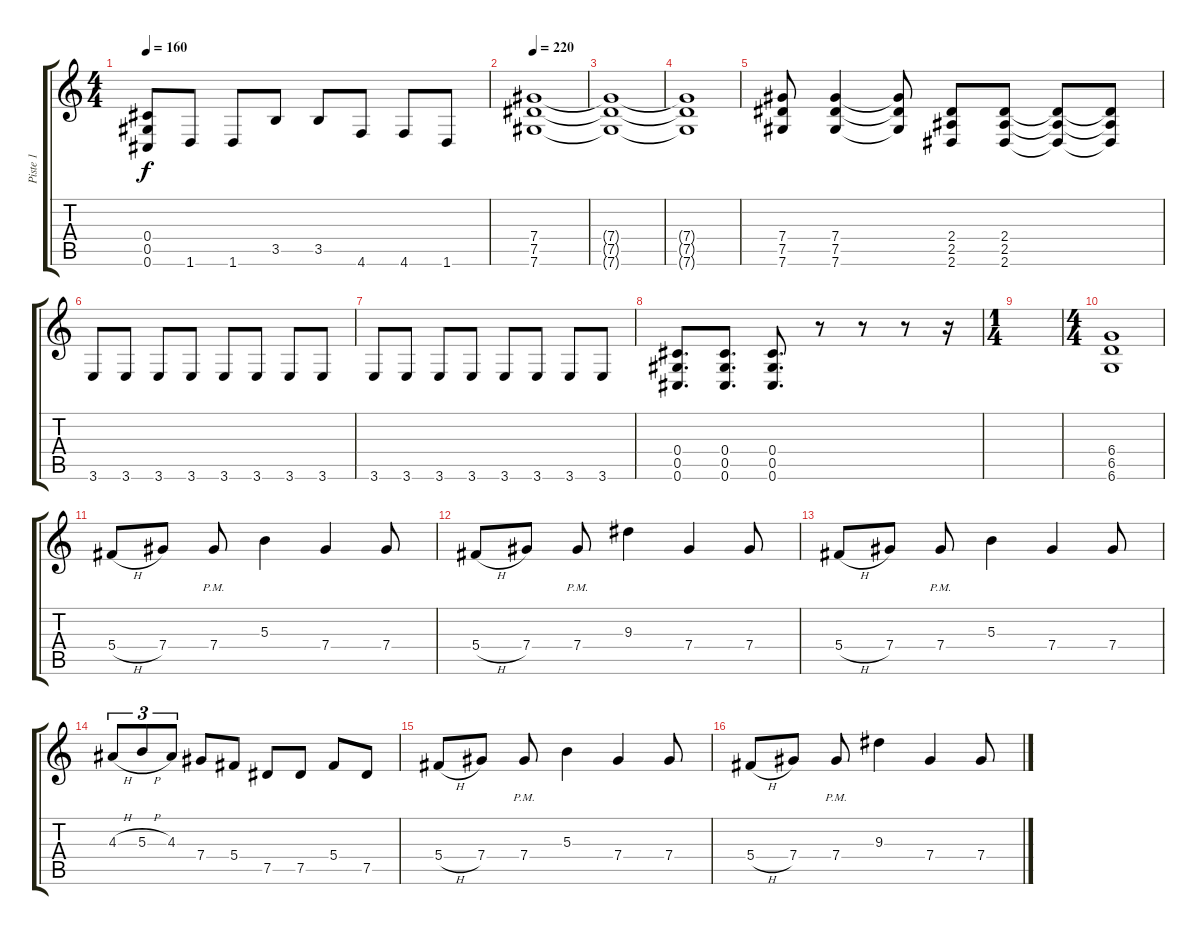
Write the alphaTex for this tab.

\track ("Piste 1" "Piste 1") {instrument distortionguitar}
\staff {score tabs}
\tuning (Eb4 Bb3 Gb3 Db3 Ab2 Db2) {hide}
\ts (4 4)
\tempo 160
\clef g2
\ks c
(0.4{t} 0.5{t} 0.6{t}).8{dy f} 1.6.8 1.6.8 3.5.8 3.5.8 4.6.8 4.6.8 1.6.8 |
\tempo 220
(7.4 7.5 7.6).1 |
(7.4{t} 7.5{t} 7.6{t}).1 |
(7.4{t} 7.5{t} 7.6{t}).1 |
(7.4 7.5 7.6).8 (7.4 7.5 7.6).4 (7.4{t} 7.5{t} 7.6{t}).8 (2.4 2.5 2.6).8 (2.4 2.5 2.6).8 (2.4{t} 2.5{t} 2.6{t}).8 (2.4{t} 2.5{t} 2.6{t}).8 |
3.6.8 3.6.8 3.6.8 3.6.8 3.6.8 3.6.8 3.6.8 3.6.8 |
3.6.8 3.6.8 3.6.8 3.6.8 3.6.8 3.6.8 3.6.8 3.6.8 |
(0.4 0.5 0.6).8{d} (0.4 0.5 0.6).8{d} (0.4 0.5 0.6).8{d} r.8 r.8 r.8 r.16 |
\ts (1 4)
|
\ts (4 4)
(6.4 6.5 6.6).1 |
5.4{h}.8 7.4.8 7.4{pm}.8 5.3.4 7.4.4 7.4.8 |
5.4{h}.8 7.4.8 7.4{pm}.8 9.3.4 7.4.4 7.4.8 |
5.4{h}.8 7.4.8 7.4{pm}.8 5.3.4 7.4.4 7.4.8 |
4.3{h}.8{tu (3 2)} 5.3{h}.8{tu (3 2)} 4.3.8{tu (3 2)} 7.4.8 5.4.8 7.5.8 7.5.8 5.4.8 7.5.8 |
5.4{h}.8 7.4.8 7.4{pm}.8 5.3.4 7.4.4 7.4.8 |
5.4{h}.8 7.4.8 7.4{pm}.8 9.3.4 7.4.4 7.4.8
